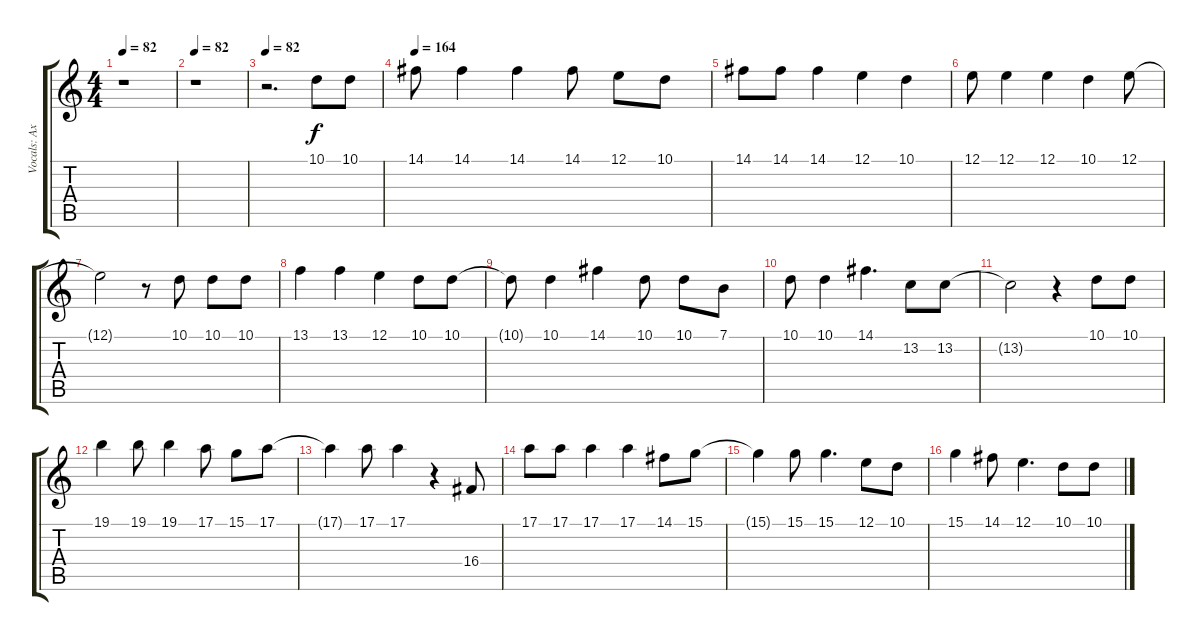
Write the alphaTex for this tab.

\track ("Vocals: Axl Rose" "Vocals: Ax") {instrument lead2sawtooth}
\staff {score tabs}
\tuning (E4 B3 G3 D3 A2 E2) {hide}
\ts (4 4)
\tempo 82
\clef g2
\ks c
r.1{dy f} |
\tempo 82
r.1 |
\tempo 82
r.2{d} 10.1.8 10.1.8 |
\tempo 164
14.1.8 14.1.4 14.1.4 14.1.8 12.1.8 10.1.8 |
14.1.8 14.1.8 14.1.4 12.1.4 10.1.4 |
12.1.8 12.1.4 12.1.4 10.1.4 12.1.8 |
12.1{t}.2 r.8 10.1.8 10.1.8 10.1.8 |
13.1.4 13.1.4 12.1.4 10.1.8 10.1.8 |
10.1{t}.8 10.1.4 14.1.4 10.1.8 10.1.8 7.1.8 |
10.1.8 10.1.4 14.1.4{d} 13.2.8 13.2.8 |
13.2{t}.2 r.4 10.1.8 10.1.8 |
19.1.4 19.1.8 19.1.4 17.1.8 15.1.8 17.1.8 |
17.1{t}.4 17.1.8 17.1.4 r.4 16.4.8 |
17.1.8 17.1.8 17.1.4 17.1.4 14.1.8 15.1.8 |
15.1{t}.4 15.1.8 15.1.4{d} 12.1.8 10.1.8 |
15.1.4 14.1.8 12.1.4{d} 10.1.8 10.1.8
